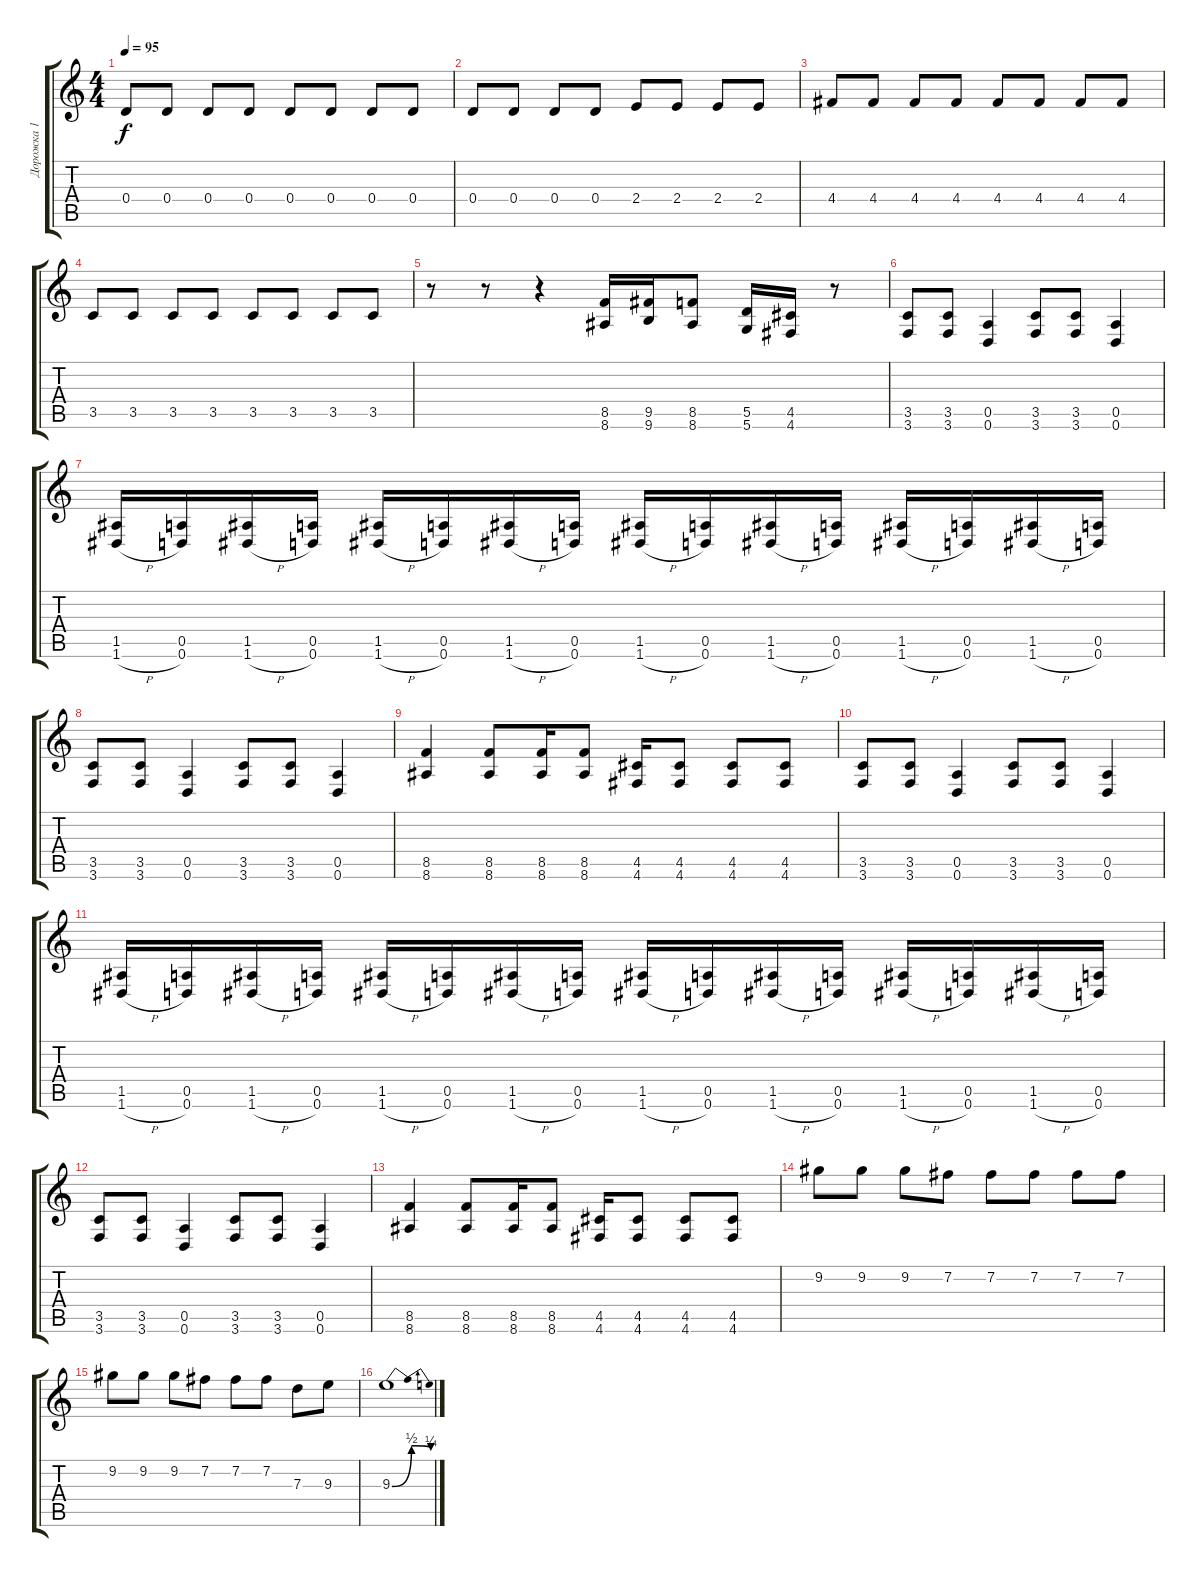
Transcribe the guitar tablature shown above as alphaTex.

\track ("Дорожка 1" "Дорожка 1") {instrument electricguitarclean}
\staff {score tabs}
\tuning (E4 B3 G3 D3 A2 D2) {hide}
\ts (4 4)
\tempo 95
\clef g2
\ks c
0.4.8{dy f} 0.4.8 0.4.8 0.4.8 0.4.8 0.4.8 0.4.8 0.4.8 |
0.4.8 0.4.8 0.4.8 0.4.8 2.4.8 2.4.8 2.4.8 2.4.8 |
4.4.8 4.4.8 4.4.8 4.4.8 4.4.8 4.4.8 4.4.8 4.4.8 |
3.5.8 3.5.8 3.5.8 3.5.8 3.5.8 3.5.8 3.5.8 3.5.8 |
r.8 r.8 r.4 (8.5 8.6).16 (9.5 9.6).16 (8.5 8.6).8 (5.5 5.6).16 (4.5 4.6).16 r.8 |
(3.5 3.6).8 (3.5 3.6).8 (0.5 0.6).4 (3.5 3.6).8 (3.5 3.6).8 (0.5 0.6).4 |
(1.5 1.6{h}).16 (0.5 0.6).16 (1.5 1.6{h}).16 (0.5 0.6).16 (1.5 1.6{h}).16 (0.5 0.6).16 (1.5 1.6{h}).16 (0.5 0.6).16 (1.5 1.6{h}).16 (0.5 0.6).16 (1.5 1.6{h}).16 (0.5 0.6).16 (1.5 1.6{h}).16 (0.5 0.6).16 (1.5 1.6{h}).16 (0.5 0.6).16 |
(3.5 3.6).8 (3.5 3.6).8 (0.5 0.6).4 (3.5 3.6).8 (3.5 3.6).8 (0.5 0.6).4 |
(8.5 8.6).4 (8.5 8.6).8 (8.5 8.6).16 (8.5 8.6).8 (4.5 4.6).16 (4.5 4.6).8 (4.5 4.6).8 (4.5 4.6).8 |
(3.5 3.6).8 (3.5 3.6).8 (0.5 0.6).4 (3.5 3.6).8 (3.5 3.6).8 (0.5 0.6).4 |
(1.5 1.6{h}).16 (0.5 0.6).16 (1.5 1.6{h}).16 (0.5 0.6).16 (1.5 1.6{h}).16 (0.5 0.6).16 (1.5 1.6{h}).16 (0.5 0.6).16 (1.5 1.6{h}).16 (0.5 0.6).16 (1.5 1.6{h}).16 (0.5 0.6).16 (1.5 1.6{h}).16 (0.5 0.6).16 (1.5 1.6{h}).16 (0.5 0.6).16 |
(3.5 3.6).8 (3.5 3.6).8 (0.5 0.6).4 (3.5 3.6).8 (3.5 3.6).8 (0.5 0.6).4 |
(8.5 8.6).4 (8.5 8.6).8 (8.5 8.6).16 (8.5 8.6).8 (4.5 4.6).16 (4.5 4.6).8 (4.5 4.6).8 (4.5 4.6).8 |
9.2.8 9.2.8 9.2.8 7.2.8 7.2.8 7.2.8 7.2.8 7.2.8 |
9.2.8 9.2.8 9.2.8 7.2.8 7.2.8 7.2.8 7.3.8 9.3.8 |
9.3{be (bendrelease 0 0 15 2 15 2 60 1)}.1
